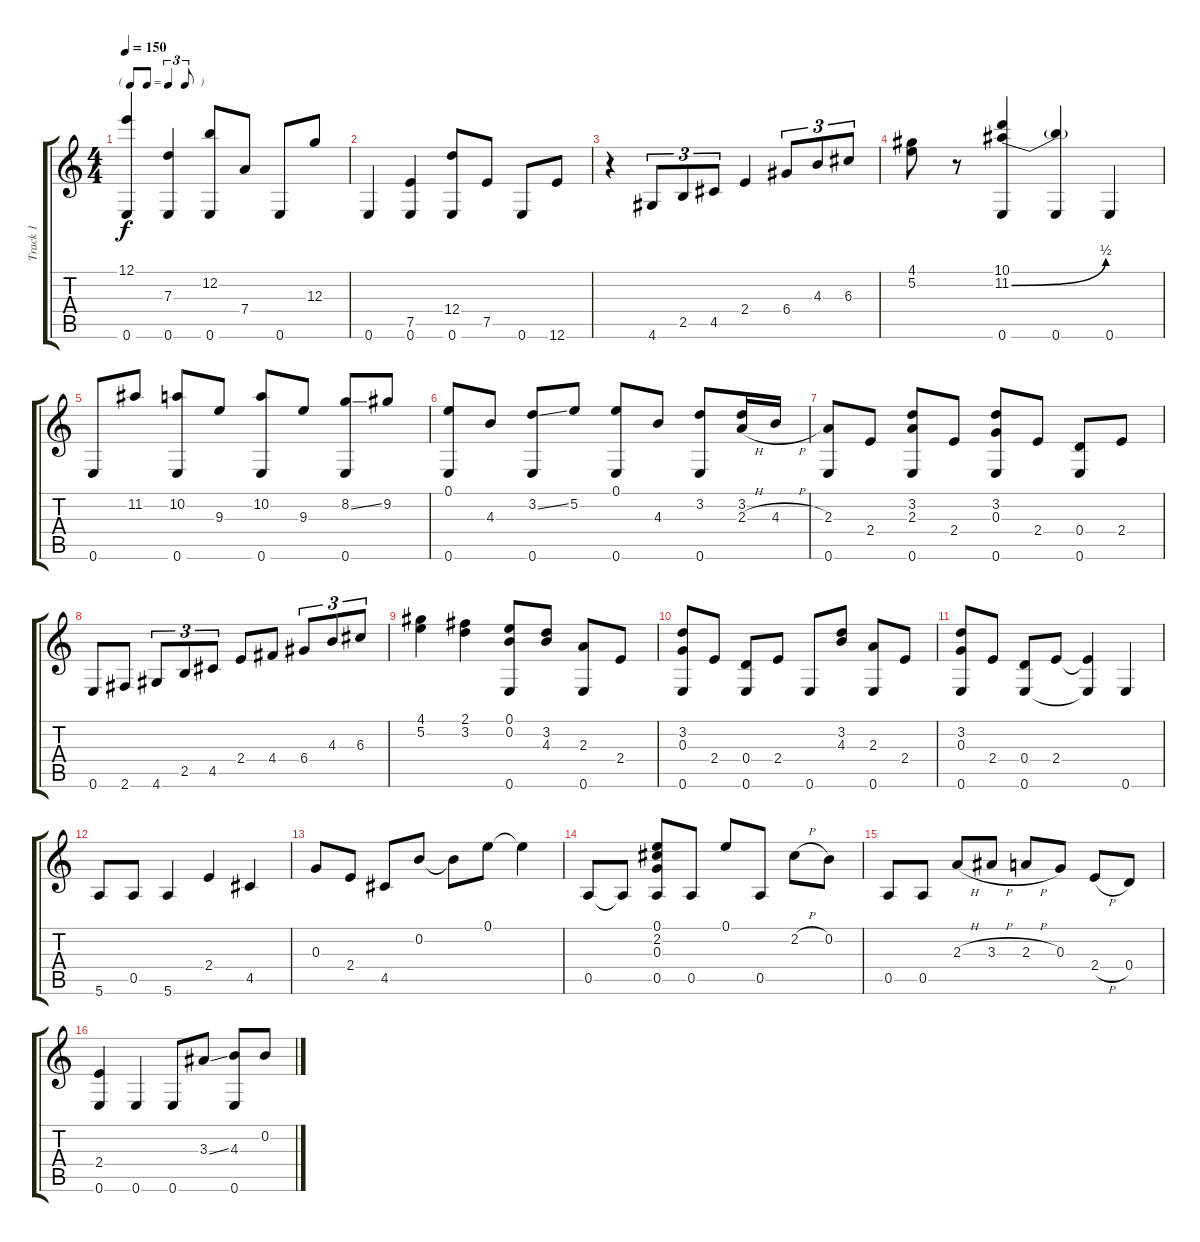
\track ("Track 1" "Track 1") {instrument acousticguitarnylon}
\staff {score tabs}
\tuning (E4 B3 G3 D3 A2 E2) {hide}
\ts (4 4)
\tf triplet8th
\tempo 150
\clef g2
\ks c
(12.1 0.6).4{dy f} (7.3 0.6).4 (12.2 0.6).8 7.4.8 0.6.8 12.3.8 |
0.6.4 (7.5 0.6).4 (12.4 0.6).8 7.5.8 0.6.8 12.6.8 |
r.4 4.6.8{tu (3 2)} 2.5.8{tu (3 2)} 4.5.8{tu (3 2)} 2.4.4 6.4.8{tu (3 2)} 4.3.8{tu (3 2)} 6.3.8{tu (3 2)} |
(4.1 5.2).8 r.8 (10.1 11.2{be (bend 0 0 60 2)} 0.6).4 (11.2{t} 0.6).4 0.6.4 |
0.6.8 11.2.8 (10.2 0.6).8 9.3.8 (10.2 0.6).8 9.3.8 (8.2{ss} 0.6).8 9.2.8 |
(0.1 0.6).8 4.3.8 (3.2{ss} 0.6).8 5.2.8 (0.1 0.6).8 4.3.8 (3.2 0.6).8 (3.2 2.3{h}).16 4.3{h}.16 |
(2.3 0.6).8 2.4.8 (3.2 2.3 0.6).8 2.4.8 (3.2 0.3 0.6).8 2.4.8 (0.4 0.6).8 2.4.8 |
0.6.8 2.6.8 4.6.8{tu (3 2)} 2.5.8{tu (3 2)} 4.5.8{tu (3 2)} 2.4.8 4.4.8 6.4.8{tu (3 2)} 4.3.8{tu (3 2)} 6.3.8{tu (3 2)} |
(4.1 5.2).4 (2.1 3.2).4 (0.1 0.2 0.6).8 (3.2 4.3).8 (2.3 0.6).8 2.4.8 |
(3.2 0.3 0.6).8 2.4.8 (0.4 0.6).8 2.4.8 0.6.8 (3.2 4.3).8 (2.3 0.6).8 2.4.8 |
(3.2 0.3 0.6).8 2.4.8 (0.4 0.6).8 2.4.8 (2.4{t} 0.6{t}).4 0.6.4 |
5.6.8 0.5.8 5.6.4 2.4.4 4.5.4 |
0.3.8 2.4.8 4.5.8 0.2.8 0.2{t}.8 0.1.8 0.1{t}.4 |
0.5.8 0.5{t}.8 (0.1 2.2 0.3 0.5).8 0.5.8 0.1.8 0.5.8 2.2{h}.8 0.2.8 |
0.5.8 0.5.8 2.3{h}.8 3.3{h}.8 2.3{h}.8 0.3.8 2.4{h}.8 0.4.8 |
(2.4 0.6).4 0.6.4 0.6.8 3.3{ss}.8 (4.3 0.6).8 0.2.8
